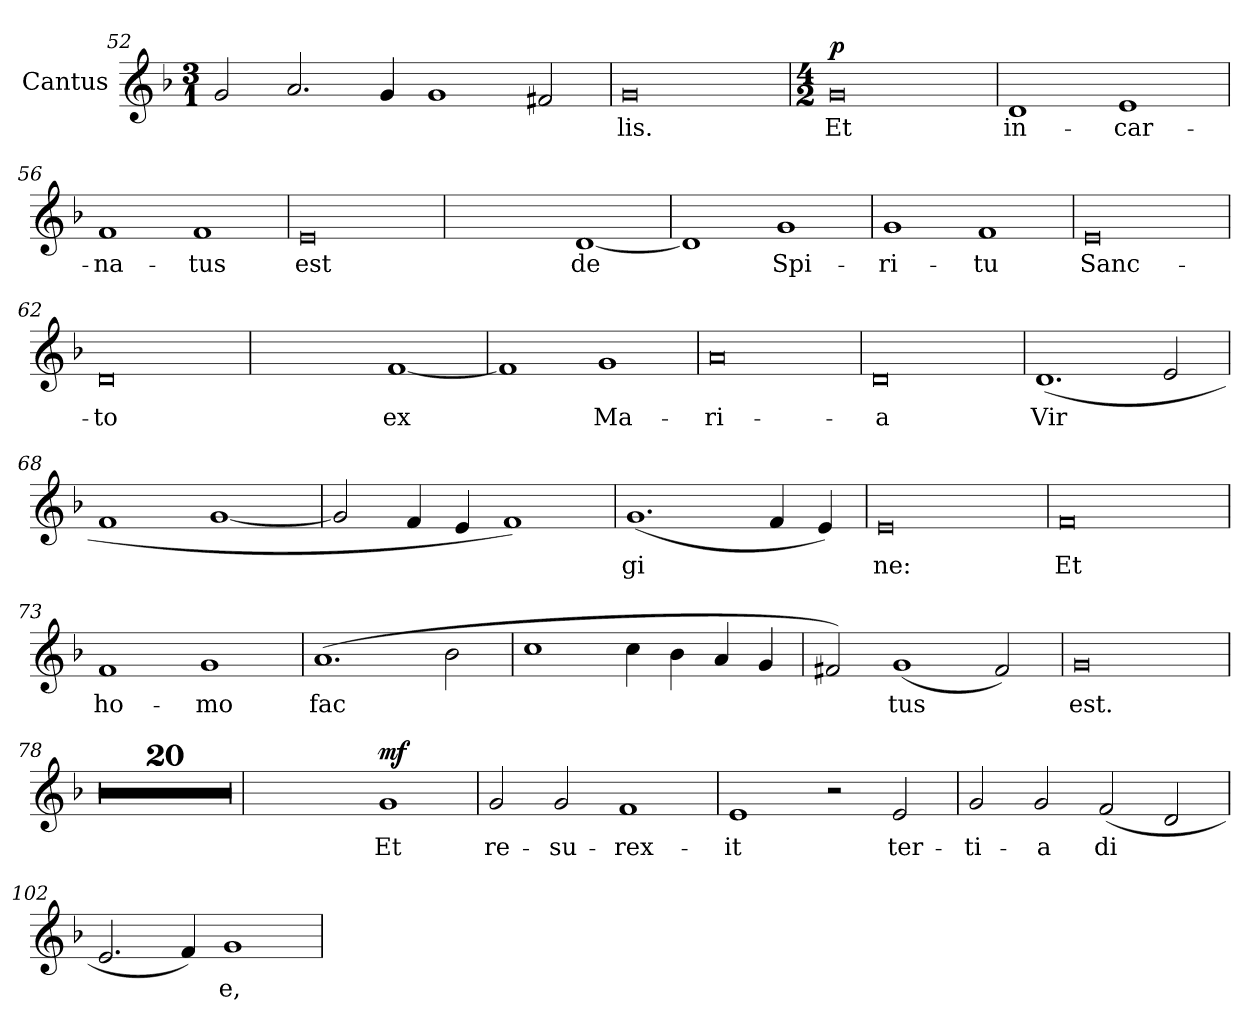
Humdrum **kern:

**kern	**text	**dynam
*part1	*part1	*part1
*staff1	*staff1	*staff1
*I"Cantus	*	*
*I'C	*	*
!!LO:LB:g=z
*clefG2	*	*
*k[b-]	*	*
*M3/1	*	*
=52	=52	=52
2g/	.	.
2.a/	.	.
4g/	.	.
1g	.	.
2f#X/	.	.
=53	=53	=53
!	!LO:LY:b	!
0g	lis.	.
!!LO:PB:g=z
=54	=54	=54
*M4/2	*	*
!	!LO:LY:b	!LO:DY:b
0g	Et	p
=55	=55	=55
!	!LO:LY:b	!
1d	in-	.
!	!LO:LY:b	!
1e	car-	.
=56	=56	=56
!	!LO:LY:b	!
1f	na-	.
!	!LO:LY:b	!
1f	tus	.
=57	=57	=57
!	!LO:LY:b	!
0e	est	.
=58	=58	=58
2ryy	.	.
2ryy	.	.
!	!LO:LY:b	!
[1d	de	.
=59	=59	=59
1d]	.	.
!	!LO:LY:b	!
1g	Spi-	.
!!LO:LB:g=z
=60	=60	=60
!	!LO:LY:b	!
1g	ri-	.
!	!LO:LY:b	!
1f	tu	.
=61	=61	=61
!	!LO:LY:b	!
0e	Sanc-	.
!!LO:LB:g=z
=62	=62	=62
!	!LO:LY:b	!
0d	to	.
=63	=63	=63
2ryy	.	.
2ryy	.	.
!	!LO:LY:b	!
[1f	ex	.
=64	=64	=64
1f]	.	.
!	!LO:LY:b	!
1g	Ma-	.
=65	=65	=65
!	!LO:LY:b	!
0a	ri-	.
=66	=66	=66
!	!LO:LY:b	!
0d	a	.
=67	=67	=67
!	!LO:LY:b	!
(1.d	Vir	.
2e/	.	.
=68	=68	=68
1f	.	.
[1g	.	.
!!LO:LB:g=z
=69	=69	=69
2g/]	.	.
4f/	.	.
4e/	.	.
1f)	.	.
!!LO:LB:g=z
=70	=70	=70
!	!LO:LY:b	!
(1.g	gi	.
4f/	.	.
4e/)	.	.
=71	=71	=71
!	!LO:LY:b	!
0e>	ne:	.
=72	=72	=72
!	!LO:LY:b	!
0f	Et	.
=73	=73	=73
!	!LO:LY:b	!
1f	ho-	.
!	!LO:LY:b	!
1g	mo	.
=74	=74	=74
!	!LO:LY:b	!
(1.a	fac	.
2b-\	.	.
=75	=75	=75
1cc	.	.
4cc\	.	.
4b-\	.	.
4a/	.	.
4g/	.	.
!!LO:LB:g=z
=76	=76	=76
2f#X/)	.	.
!	!LO:LY:b	!
(1g	tus	.
2f#/)	.	.
=77	=77	=77
!	!LO:LY:b	!
0g	est.	.
!!LO:LB:g=z
=78	=78	=78
0r	.	.
=79	=79	=79
0r	.	.
=80	=80	=80
0r	.	.
=81	=81	=81
0r	.	.
=82	=82	=82
0r	.	.
=83	=83	=83
0r	.	.
=84	=84	=84
0r	.	.
=85	=85	=85
0r	.	.
!!LO:LB:g=z
=86	=86	=86
0r	.	.
=87	=87	=87
0r	.	.
=88	=88	=88
0r	.	.
=89	=89	=89
0r	.	.
=90	=90	=90
0r	.	.
=91	=91	=91
0r	.	.
!!LO:LB:g=z
=92	=92	=92
0r	.	.
=93	=93	=93
0r	.	.
=94	=94	=94
0r	.	.
=95	=95	=95
0r	.	.
=96	=96	=96
0r	.	.
=97	=97	=97
0r	.	.
=98	=98	=98
2ryy	.	.
2ryy	.	.
!	!LO:LY:b	!LO:DY:b
1g	Et	mf
!!LO:LB:g=z
=99	=99	=99
!	!LO:LY:b	!
2g/	re-	.
!	!LO:LY:b	!
2g/	su-	.
!	!LO:LY:b	!
1f	rex-	.
=100	=100	=100
!	!LO:LY:b	!
1e	it	.
2r	.	.
!	!LO:LY:b	!
2e/	ter-	.
=101	=101	=101
!	!LO:LY:b	!
2g/	ti-	.
!	!LO:LY:b	!
2g/	a	.
!	!LO:LY:b	!
(2f/	di	.
2d/	.	.
=102	=102	=102
2.e/	.	.
4f/)	.	.
!	!LO:LY:b	!
1g	e,	.
=	=	=
*-	*-	*-
